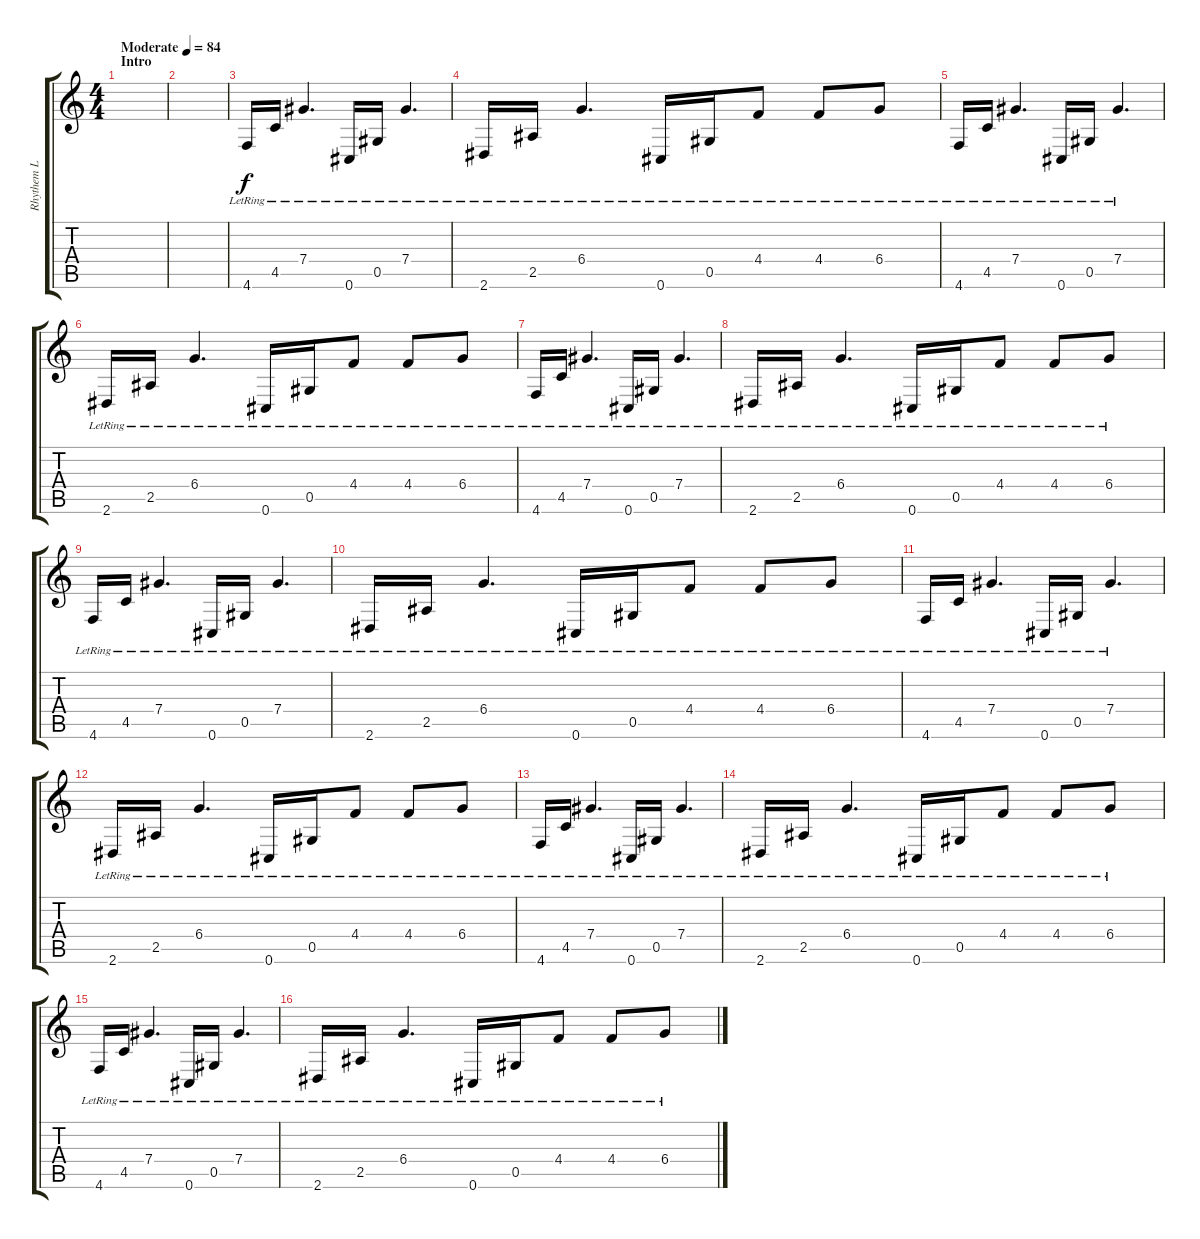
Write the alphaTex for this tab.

\track ("Rhythem L" "Rhythem L") {instrument electricguitarjazz}
\staff {score tabs}
\tuning (Eb4 Bb3 Gb3 Db3 Ab2 Db2) {hide}
\ts (4 4)
\section ("" "Intro")
\tempo (84 "Moderate")
\clef g2
\ks c
|
|
4.6{lr}.16 4.5{lr}.16 7.4{lr}.4{d} 0.6{lr}.16 0.5{lr}.16 7.4{lr}.4{d} |
2.6{lr}.16 2.5{lr}.16 6.4{lr}.4{d} 0.6{lr}.16 0.5{lr}.16 4.4{lr}.8 4.4{lr}.8 6.4{lr}.8 |
4.6{lr}.16 4.5{lr}.16 7.4{lr}.4{d} 0.6{lr}.16 0.5{lr}.16 7.4{lr}.4{d} |
2.6{lr}.16 2.5{lr}.16 6.4{lr}.4{d} 0.6{lr}.16 0.5{lr}.16 4.4{lr}.8 4.4{lr}.8 6.4{lr}.8 |
4.6{lr}.16 4.5{lr}.16 7.4{lr}.4{d} 0.6{lr}.16 0.5{lr}.16 7.4{lr}.4{d} |
2.6{lr}.16 2.5{lr}.16 6.4{lr}.4{d} 0.6{lr}.16 0.5{lr}.16 4.4{lr}.8 4.4{lr}.8 6.4{lr}.8 |
4.6{lr}.16 4.5{lr}.16 7.4{lr}.4{d} 0.6{lr}.16 0.5{lr}.16 7.4{lr}.4{d} |
2.6{lr}.16 2.5{lr}.16 6.4{lr}.4{d} 0.6{lr}.16 0.5{lr}.16 4.4{lr}.8 4.4{lr}.8 6.4{lr}.8 |
4.6{lr}.16 4.5{lr}.16 7.4{lr}.4{d} 0.6{lr}.16 0.5{lr}.16 7.4{lr}.4{d} |
2.6{lr}.16 2.5{lr}.16 6.4{lr}.4{d} 0.6{lr}.16 0.5{lr}.16 4.4{lr}.8 4.4{lr}.8 6.4{lr}.8 |
4.6{lr}.16 4.5{lr}.16 7.4{lr}.4{d} 0.6{lr}.16 0.5{lr}.16 7.4{lr}.4{d} |
2.6{lr}.16 2.5{lr}.16 6.4{lr}.4{d} 0.6{lr}.16 0.5{lr}.16 4.4{lr}.8 4.4{lr}.8 6.4{lr}.8 |
4.6{lr}.16 4.5{lr}.16 7.4{lr}.4{d} 0.6{lr}.16 0.5{lr}.16 7.4{lr}.4{d} |
2.6{lr}.16 2.5{lr}.16 6.4{lr}.4{d} 0.6{lr}.16 0.5{lr}.16 4.4{lr}.8 4.4{lr}.8 6.4{lr}.8
